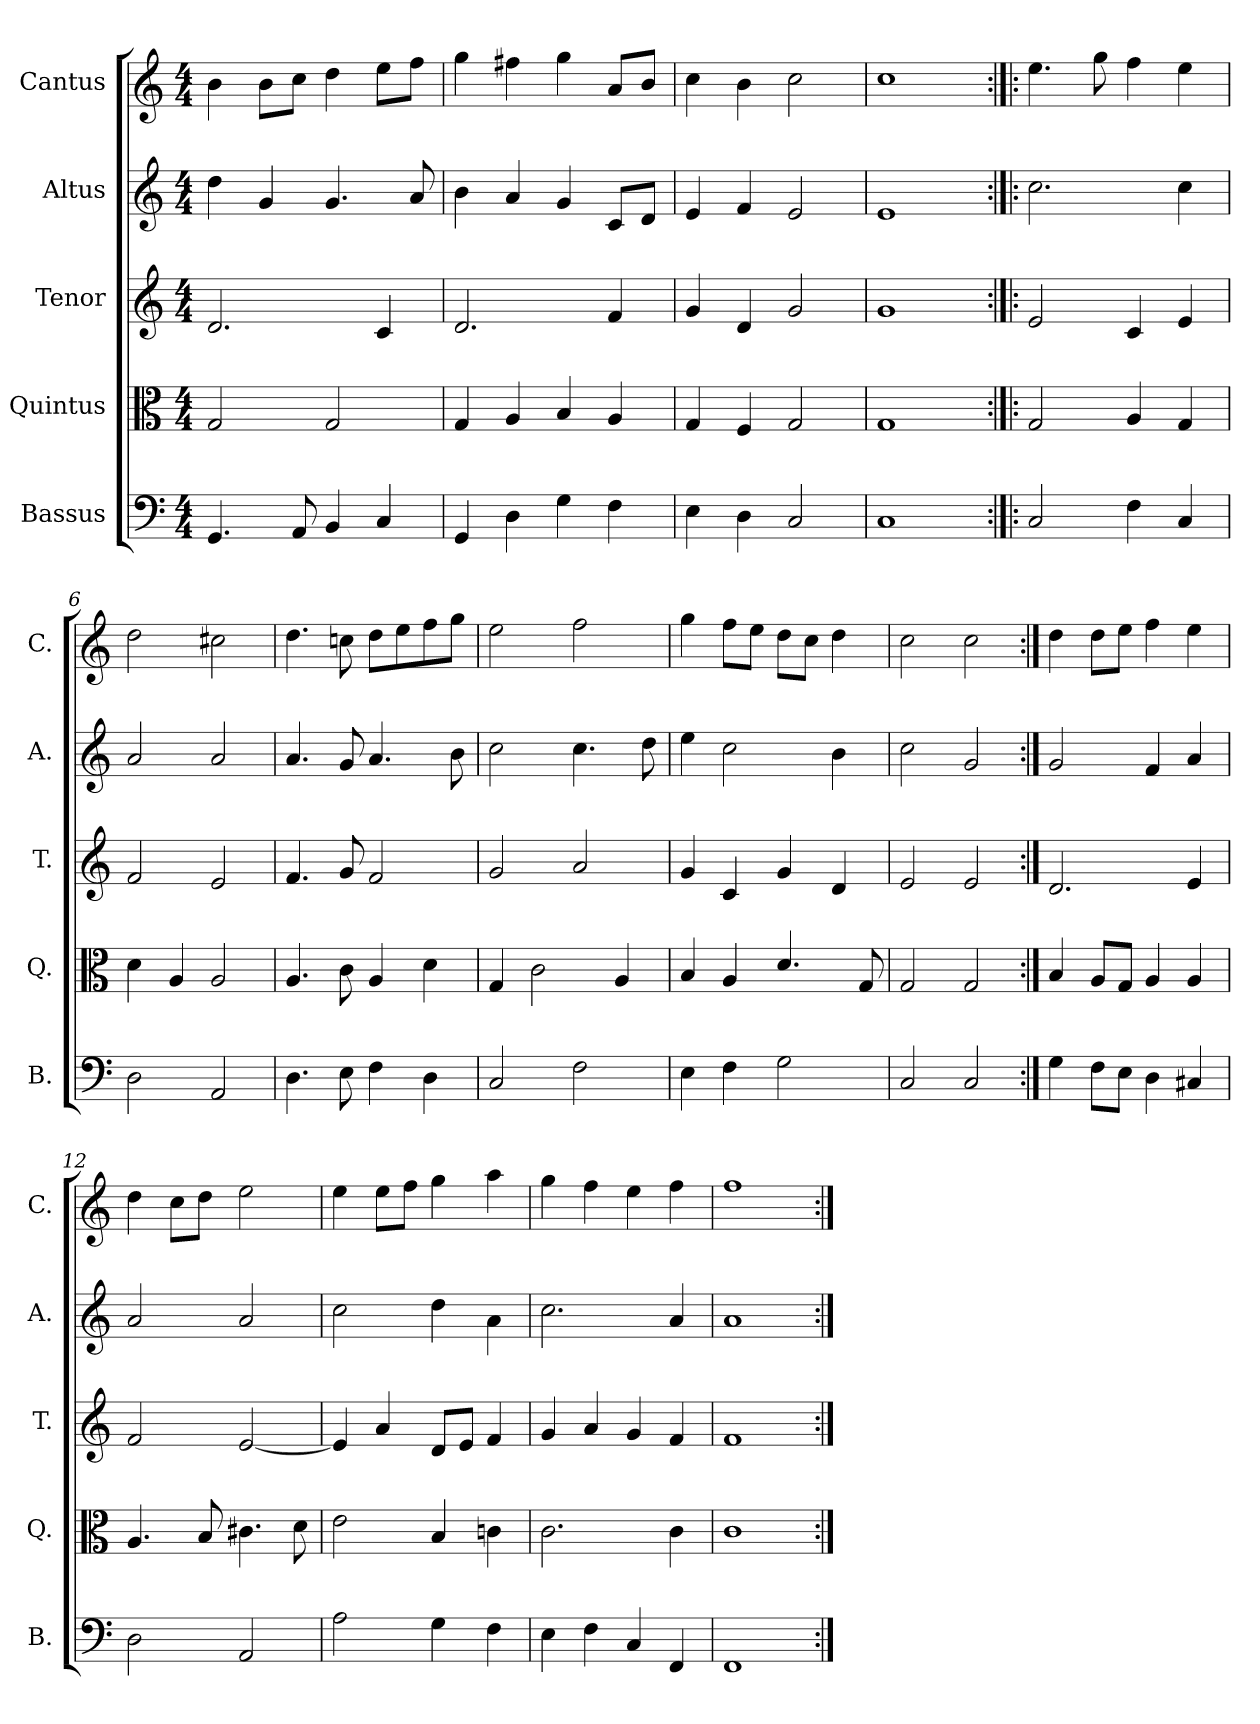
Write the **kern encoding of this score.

**kern	**kern	**kern	**kern	**kern
*part5	*part4	*part3	*part2	*part1
*staff5	*staff4	*staff3	*staff2	*staff1
*I"Bassus	*I"Quintus	*I"Tenor	*I"Altus	*I"Cantus
*I'B.	*I'Q.	*I'T.	*I'A.	*I'C.
*clefF4	*clefC3	*clefG2	*clefG2	*clefG2
*k[]	*k[]	*k[]	*k[]	*k[]
*C:	*C:	*C:	*C:	*C:
*M4/4	*M4/4	*M4/4	*M4/4	*M4/4
=1	=1	=1	=1	=1
4.GG/	2G/	2.d/	4dd\	4b\
.	.	.	4g/	8b\L
8AA/	.	.	.	8cc\J
4BB/	2G/	.	4.g/	4dd\
4C/	.	4c/	.	8ee\L
.	.	.	8a/	8ff\J
=2	=2	=2	=2	=2
4GG/	4G/	2.d/	4b\	4gg\
4D\	4A/	.	4a/	4ff#X\
4G\	4B/	.	4g/	4gg\
4F\	4A/	4f/	8c/L	8a/L
.	.	.	8d/J	8b/J
=3	=3	=3	=3	=3
4E\	4G/	4g/	4e/	4cc\
4D\	4F/	4d/	4f/	4b\
2C/	2G/	2g/	2e/	2cc\
=4	=4	=4	=4	=4
1C/	1G/	1g/	1e/	1cc\
=5:|!|:	=5:|!|:	=5:|!|:	=5:|!|:	=5:|!|:
2C/	2G/	2e/	2.cc\	4.ee\
.	.	.	.	8gg\
4F\	4A/	4c/	.	4ff\
4C/	4G/	4e/	4cc\	4ee\
=6	=6	=6	=6	=6
2D\	4d\	2f/	2a/	2dd\
.	4A/	.	.	.
2AA/	2A/	2e/	2a/	2cc#X\
=7	=7	=7	=7	=7
4.D\	4.A/	4.f/	4.a/	4.dd\
8E\	8c\	8g/	8g/	8ccn\
4F\	4A/	2f/	4.a/	8dd\L
.	.	.	.	8ee\
4D\	4d\	.	.	8ff\
.	.	.	8b\	8gg\J
=8	=8	=8	=8	=8
2C/	4G/	2g/	2cc\	2ee\
.	2c\	.	.	.
2F\	.	2a/	4.cc\	2ff\
.	4A/	.	.	.
.	.	.	8dd\	.
!!LO:LB:g=z
=9	=9	=9	=9	=9
4E\	4B/	4g/	4ee\	4gg\
4F\	4A/	4c/	2cc\	8ff\L
.	.	.	.	8ee\J
2G\	4.d/	4g/	.	8dd\L
.	.	.	.	8cc\J
.	.	4d/	4b\	4dd\
.	8G/	.	.	.
=10	=10	=10	=10	=10
2C/	2G/	2e/	2cc\	2cc\
2C/	2G/	2e/	2g/	2cc\
=11:|!	=11:|!	=11:|!	=11:|!	=11:|!
4G\	4B/	2.d/	2g/	4dd\
8F\L	8A/L	.	.	8dd\L
8E\J	8G/J	.	.	8ee\J
4D\	4A/	.	4f/	4ff\
4C#X/	4A/	4e/	4a/	4ee\
=12	=12	=12	=12	=12
2D\	4.A/	2f/	2a/	4dd\
.	.	.	.	8cc\L
.	8B/	.	.	8dd\J
2AA/	4.c#X\	[2e/	2a/	2ee\
.	8d\	.	.	.
=13	=13	=13	=13	=13
2A\	2e\	4e/]	2cc\	4ee\
.	.	4a/	.	8ee\L
.	.	.	.	8ff\J
4G\	4B/	8d/L	4dd\	4gg\
.	.	8e/J	.	.
4F\	4cn\	4f/	4a\	4aa\
=14	=14	=14	=14	=14
4E\	2.c\	4g/	2.cc\	4gg\
4F\	.	4a/	.	4ff\
4C/	.	4g/	.	4ee\
4FF/	4c\	4f/	4a/	4ff\
=15	=15	=15	=15	=15
1FF/	1c\	1f/	1a/	1ff\
=:|!	=:|!	=:|!	=:|!	=:|!
*-	*-	*-	*-	*-
